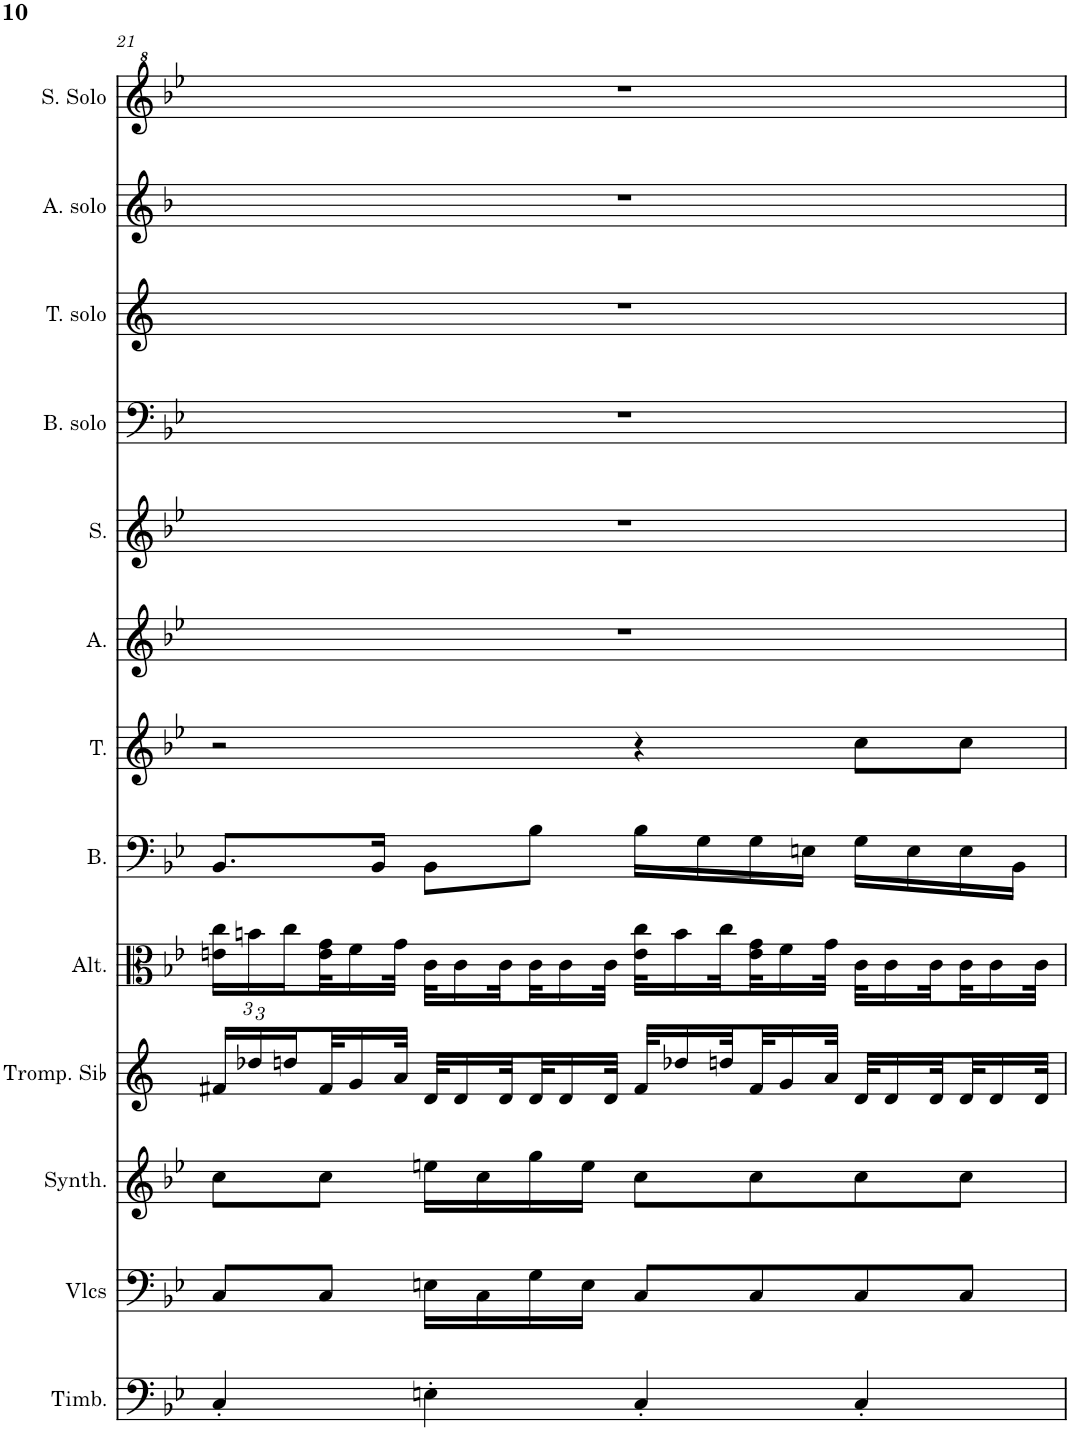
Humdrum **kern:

**kern	**kern	**kern	**kern	**kern	**kern	**kern	**kern	**kern	**kern	**kern	**kern	**kern
*part13	*part12	*part11	*part10	*part9	*part8	*part7	*part6	*part5	*part4	*part3	*part2	*part1
*staff13	*staff12	*staff11	*staff10	*staff9	*staff8	*staff7	*staff6	*staff5	*staff4	*staff3	*staff2	*staff1
*I"Timbales, Staff-1	*I"Violoncelles, D'Bass/Strings, etc	*I"Synthétiseur d'instruments à cordes, Synth strings, etc	*I"Trompette en Sib, Synth strings 2	*I"Altos, 1st violins	*I"Basse	*I"Ténor	*I"Alto	*I"Soprano	*I"Basse Solo	*I"Tenor Solo	*I"Alto Solo	*I"Soprano Solo
*I'Timb.	*I'Vlcs	*I'Synth.	*I'Tromp. Sib	*I'Alt.	*I'B.	*I'T.	*I'A.	*I'S.	*I'B. solo	*I'T. solo	*I'A. solo	*I'S. Solo
!!LO:PB:g=z
*clefF4	*clefF4	*clefG2	*clefG2	*clefC3	*clefF4	*clefG2	*clefG2	*clefG2	*clefF4	*clefG2	*clefG2	*clefG^2
*	*	*	*Trd1c2	*	*	*	*	*	*	*Trd8c14	*Trd4c7	*
*k[b-e-]	*k[b-e-]	*k[b-e-]	*k[]	*k[b-e-]	*k[b-e-]	*k[b-e-]	*k[b-e-]	*k[b-e-]	*k[b-e-]	*k[]	*k[b-]	*k[b-e-]
*M4/4	*M4/4	*M4/4	*M4/4	*M4/4	*M4/4	*M4/4	*M4/4	*M4/4	*M4/4	*M4/4	*M4/4	*M4/4
*	*	*	*Xbrackettup	*Xbrackettup	*	*	*	*	*	*	*	*
=21	=21	=21	=21	=21	=21	=21	=21	=21	=21	=21	=21	=21
4C'/	8C/L	8cc\L	24f#X/LL	24en\ 24cc\LL	8.BB-/L	2r	1r	1r	1r	1r	1r	1r
.	.	.	24dd-X/	24bn\	.	.	.	.	.	.	.	.
.	.	.	24ddn/	24cc\	.	.	.	.	.	.	.	.
.	8C/J	8cc\J	32f#/K	32e\ 32g\K	.	.	.	.	.	.	.	.
.	.	.	16g/	16f\	.	.	.	.	.	.	.	.
.	.	.	.	.	16BB-/Jk	.	.	.	.	.	.	.
.	.	.	32a/JJk	32g\JJk	.	.	.	.	.	.	.	.
4En'\	16En\LL	16een\LL	32d/KLL	32c\KLL	8BB-\L	.	.	.	.	.	.	.
.	.	.	16d/	16c\	.	.	.	.	.	.	.	.
.	16C\	16cc\	.	.	.	.	.	.	.	.	.	.
.	.	.	32d/L	32c\L	.	.	.	.	.	.	.	.
.	16G\	16gg\	32d/J	32c\J	8B-\J	.	.	.	.	.	.	.
.	.	.	16d/	16c\	.	.	.	.	.	.	.	.
.	16E\JJ	16ee\JJ	.	.	.	.	.	.	.	.	.	.
.	.	.	32d/JJk	32c\JJk	.	.	.	.	.	.	.	.
4C'/	8C/L	8cc\L	32f#/KLL	32e\ 32cc\KLL	16B-\LL	4r	.	.	.	.	.	.
.	.	.	16dd-X/	16b\	.	.	.	.	.	.	.	.
.	.	.	.	.	16G\	.	.	.	.	.	.	.
.	.	.	32ddn/L	32cc\L	.	.	.	.	.	.	.	.
.	8C/	8cc\	32f#/J	32e\ 32g\J	16G\	.	.	.	.	.	.	.
.	.	.	16g/	16f\	.	.	.	.	.	.	.	.
.	.	.	.	.	16En\JJ	.	.	.	.	.	.	.
.	.	.	32a/JJk	32g\JJk	.	.	.	.	.	.	.	.
4C'/	8C/	8cc\	32d/KLL	32c\KLL	16G\LL	8cc\L	.	.	.	.	.	.
.	.	.	16d/	16c\	.	.	.	.	.	.	.	.
.	.	.	.	.	16E\	.	.	.	.	.	.	.
.	.	.	32d/L	32c\L	.	.	.	.	.	.	.	.
.	8C/J	8cc\J	32d/J	32c\J	16E\	8cc\J	.	.	.	.	.	.
.	.	.	16d/	16c\	.	.	.	.	.	.	.	.
.	.	.	.	.	16BB-\JJ	.	.	.	.	.	.	.
.	.	.	32d/JJk	32c\JJk	.	.	.	.	.	.	.	.
=	=	=	=	=	=	=	=	=	=	=	=	=
*-	*-	*-	*-	*-	*-	*-	*-	*-	*-	*-	*-	*-
